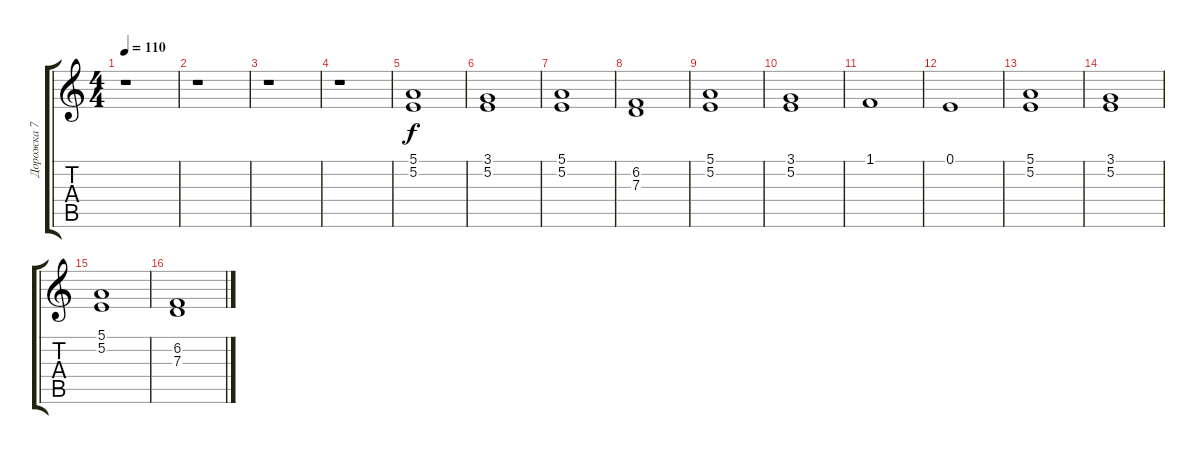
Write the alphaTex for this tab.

\track ("Дорожка 7" "Дорожка 7") {instrument choiraahs}
\staff {score tabs}
\tuning (E4 B3 G3 D3 A2 E2) {hide}
\ts (4 4)
\tempo 110
\clef g2
\ks c
r.1{dy f} |
r.1 |
r.1 |
r.1 |
(5.1 5.2).1 |
(3.1 5.2).1 |
(5.1 5.2).1 |
(6.2 7.3).1 |
(5.1 5.2).1 |
(3.1 5.2).1 |
1.1.1 |
0.1.1 |
(5.1 5.2).1 |
(3.1 5.2).1 |
(5.1 5.2).1 |
(6.2 7.3).1
